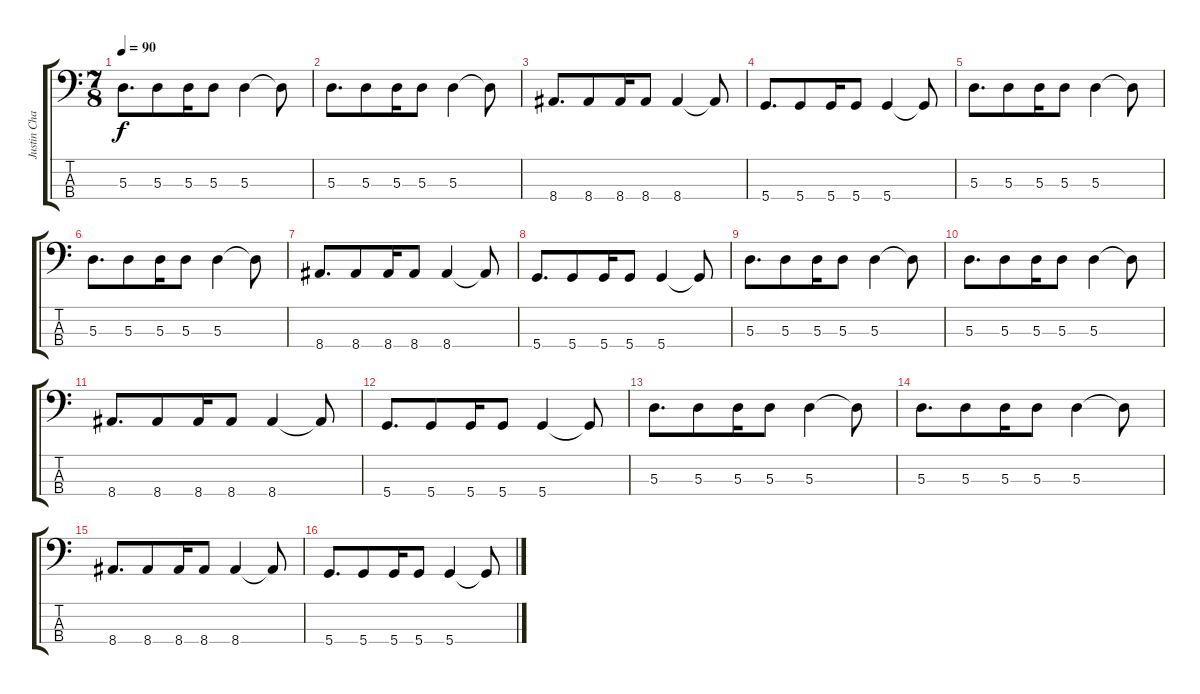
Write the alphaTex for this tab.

\track ("Justin Chancellor" "Justin Cha") {instrument electricbassfinger}
\staff {score tabs}
\tuning (G2 D2 A1 D1) {hide}
\ts (7 8)
\tempo 90
\clef f4
\ks c
5.3.8{d dy f instrument electricbassfinger} 5.3.8 5.3.16 5.3.8 5.3.4 5.3{t}.8 |
5.3.8{d} 5.3.8 5.3.16 5.3.8 5.3.4 5.3{t}.8 |
8.4.8{d} 8.4.8 8.4.16 8.4.8 8.4.4 8.4{t}.8 |
5.4.8{d} 5.4.8 5.4.16 5.4.8 5.4.4 5.4{t}.8 |
5.3.8{d} 5.3.8 5.3.16 5.3.8 5.3.4 5.3{t}.8 |
5.3.8{d} 5.3.8 5.3.16 5.3.8 5.3.4 5.3{t}.8 |
8.4.8{d} 8.4.8 8.4.16 8.4.8 8.4.4 8.4{t}.8 |
5.4.8{d} 5.4.8 5.4.16 5.4.8 5.4.4 5.4{t}.8 |
5.3.8{d instrument electricbassfinger} 5.3.8 5.3.16 5.3.8 5.3.4 5.3{t}.8 |
5.3.8{d} 5.3.8 5.3.16 5.3.8 5.3.4 5.3{t}.8 |
8.4.8{d} 8.4.8 8.4.16 8.4.8 8.4.4 8.4{t}.8 |
5.4.8{d} 5.4.8 5.4.16 5.4.8 5.4.4 5.4{t}.8 |
5.3.8{d} 5.3.8 5.3.16 5.3.8 5.3.4 5.3{t}.8 |
5.3.8{d} 5.3.8 5.3.16 5.3.8 5.3.4 5.3{t}.8 |
8.4.8{d} 8.4.8 8.4.16 8.4.8 8.4.4 8.4{t}.8 |
5.4.8{d} 5.4.8 5.4.16 5.4.8 5.4.4 5.4{t}.8
